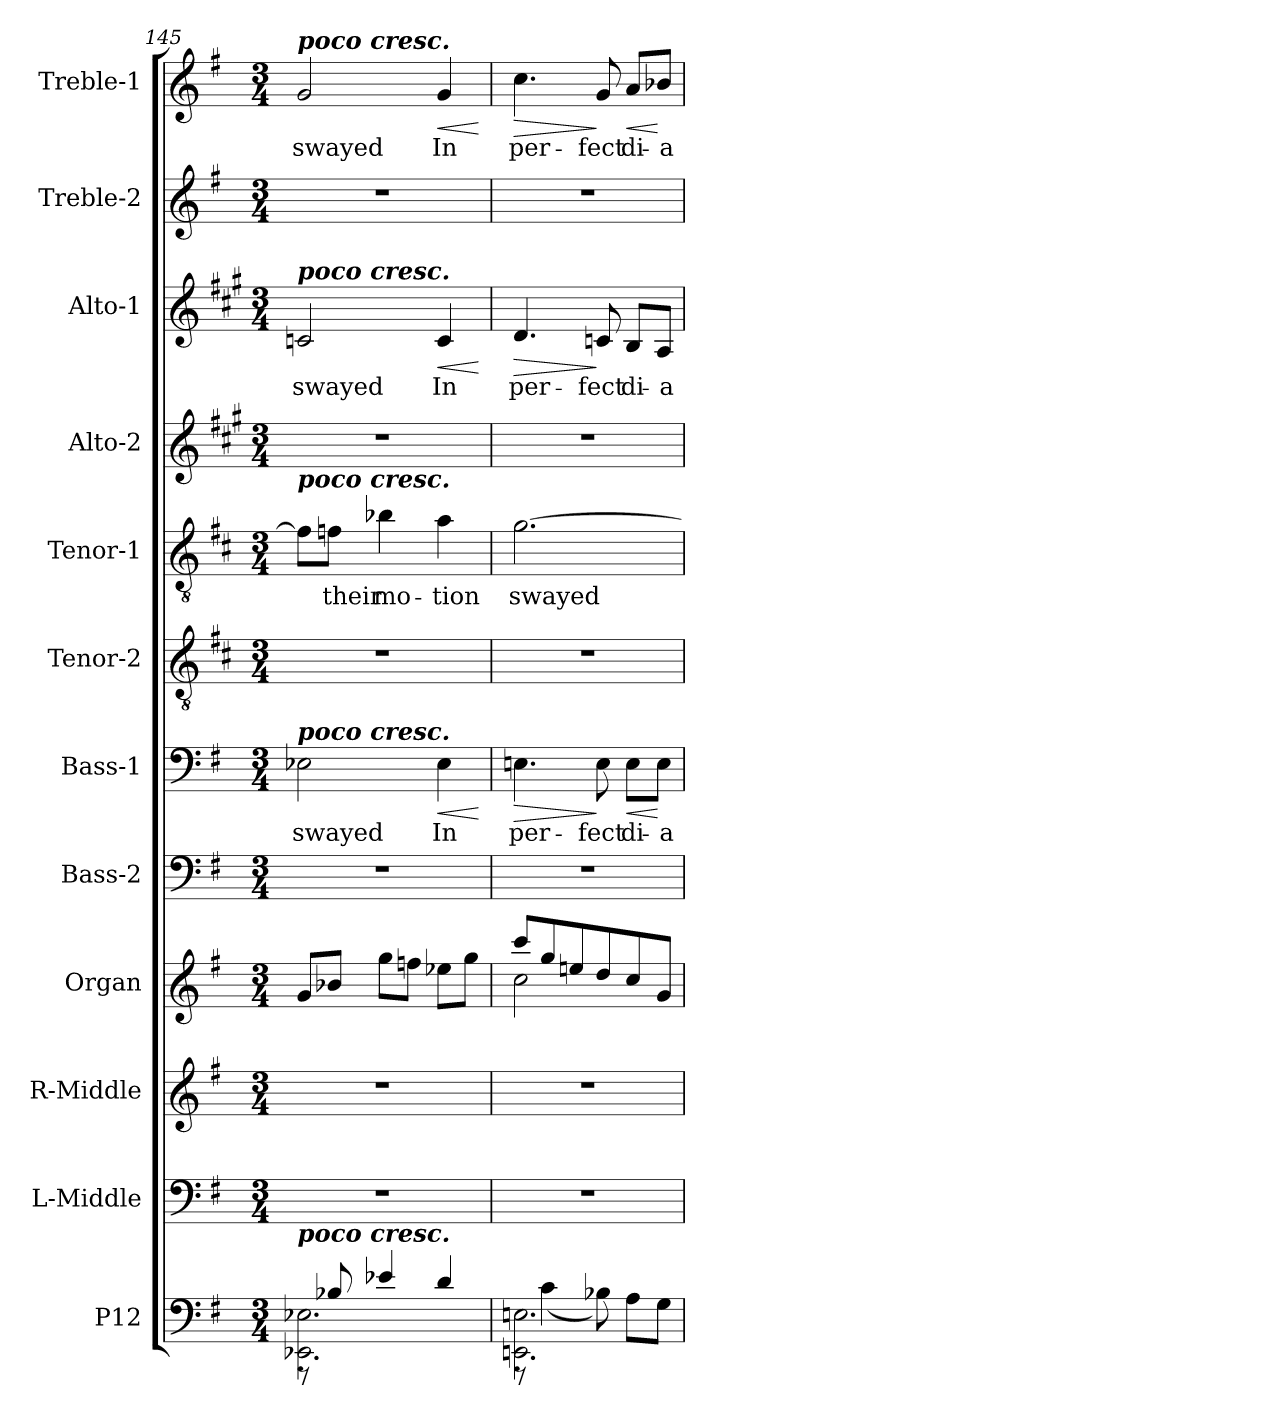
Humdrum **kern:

**kern	**kern	**kern	**kern	**kern	**kern	**text	**dynam	**kern	**kern	**text	**kern	**kern	**text	**dynam	**kern	**kern	**text	**dynam
*part12	*part11	*part10	*part9	*part8	*part7	*part7	*part7	*part6	*part5	*part5	*part4	*part3	*part3	*part3	*part2	*part1	*part1	*part1
*staff12	*staff11	*staff10	*staff9	*staff8	*staff7	*staff7	*staff7	*staff6	*staff5	*staff5	*staff4	*staff3	*staff3	*staff3	*staff2	*staff1	*staff1	*staff1
*I"P12	*I"L-Middle	*I"R-Middle	*I"Organ	*I"Bass-2	*I"Bass-1	*	*	*I"Tenor-2	*I"Tenor-1	*	*I"Alto-2	*I"Alto-1	*	*	*I"Treble-2	*I"Treble-1	*	*
*	*I'L-M	*	*	*I'B2:	*I'B:	*	*	*I'T2:	*I'T:	*	*I'A2:	*I'A:	*	*	*	*	*	*
!!LO:PB:g=z
*clefF4	*clefF4	*clefG2	*clefG2	*clefF4	*clefF4	*	*	*clefGv2	*clefGv2	*	*clefG2	*clefG2	*	*	*clefG2	*clefG2	*	*
*	*	*	*	*	*	*	*	*ITrd4c7	*ITrd4c7	*	*ITrd1c2	*ITrd1c2	*	*	*ITrd-7c-12	*ITrd-7c-12	*	*
*k[f#]	*k[f#]	*k[f#]	*k[f#]	*k[f#]	*k[f#]	*	*	*k[f#]	*k[f#]	*	*k[f#]	*k[f#]	*	*	*k[f#]	*k[f#]	*	*
*G:	*G:	*G:	*G:	*G:	*G:	*	*	*G:	*G:	*	*G:	*G:	*	*	*G:	*G:	*	*
*M3/4	*M3/4	*M3/4	*M3/4	*M3/4	*M3/4	*	*	*M3/4	*M3/4	*	*M3/4	*M3/4	*	*	*M3/4	*M3/4	*	*
=145	=145	=145	=145	=145	=145	=145	=145	=145	=145	=145	=145	=145	=145	=145	=145	=145	=145	=145
*^	*	*	*	*	*	*	*	*	*	*	*	*	*	*	*	*	*	*
!	!	!LO:N:vis=1	!LO:N:vis=1	!	!LO:N:vis=1	!	!	!	!	!	!	!	!	!	!	!	!	!	!
!	!	!	!	!	!	!	!LO:LY:b:color=#000000	!	!LO:N:vis=1	!	!	!LO:N:vis=1	!	!	!	!	!	!	!
!	!	!	!	!	!	!	!	!	!	!	!	!	!	!LO:LY:b:color=#000000	!	!LO:N:vis=1	!	!	!
!	!	!	!	!	!	!	!	!	!	!	!	!	!	!	!	!	!LO:TX:a:Bi:t=poco cresc.	!	!
!	!	!	!	!	!	!	!	!	!	!	!	!	!LO:TX:a:Bi:t=poco cresc.	!	!	!	!	!	!
!	!	!	!	!	!	!	!	!	!	!LO:TX:a:Bi:t=poco cresc.	!	!	!	!	!	!	!	!	!
!	!	!	!	!	!	!LO:TX:a:Bi:t=poco cresc.	!	!	!	!	!	!	!	!	!	!	!	!	!
!LO:TX:a:Bi:t=poco  cresc.	!	!	!	!	!	!	!	!	!	!	!	!	!	!	!	!	!	!	!
!	!	!	!	!	!	!	!	!	!	!	!	!	!	!	!	!	!	!LO:LY:b:color=#000000	!
2.EE-Xi\ 2.E-Xi	8r	2.r	2.r	8gi/L	2.r	2E-Xi\	swayed	.	2.r	8B-i\L]	.	2.r	2B-Xi/	swayed	.	2.r	2ggi/	swayed	.
!	!	!	!	!	!	!	!	!	!	!	!LO:LY:b:color=#000000	!	!	!	!	!	!	!	!
.	8B-Xi/	.	.	8b-Xi/J	.	.	.	.	.	8B-Xi\J	their	.	.	.	.	.	.	.	.
!	!	!	!	!	!	!	!	!	!	!	!LO:LY:b:color=#000000	!	!	!	!	!	!	!	!
.	4e-Xi/	.	.	8ggi\L	.	.	.	.	.	4e-Xi\	mo-	.	.	.	.	.	.	.	.
.	.	.	.	8ffni\J	.	.	.	.	.	.	.	.	.	.	.	.	.	.	.
!	!	!	!	!	!	!	!LO:LY:b:color=#000000	!LO:HP:b	!	!	!	!	!	!	!	!	!	!	!
!	!	!	!	!	!	!	!	!	!	!	!LO:LY:b:color=#000000	!	!	!	!	!	!	!	!
!	!	!	!	!	!	!	!	!	!	!	!	!	!	!LO:LY:b:color=#000000	!LO:HP:b	!	!	!	!
!	!	!	!	!	!	!	!	!	!	!	!	!	!	!	!	!	!	!LO:LY:b:color=#000000	!LO:HP:b
.	4di/	.	.	8ee-Xi\L	.	4E-i\	In	<	.	4di\	-tion	.	4B-i/	In	<	.	4ggi/	In	<
.	.	.	.	8ggi\J	.	.	.	.	.	.	.	.	.	.	.	.	.	.	.
*v	*v	*	*	*	*	*	*	*	*	*	*	*	*	*	*	*	*	*	*
.	.	.	.	.	.	.	[	.	.	.	.	.	.	[	.	.	.	[
=146	=146	=146	=146	=146	=146	=146	=146	=146	=146	=146	=146	=146	=146	=146	=146	=146	=146	=146
*^	*	*	*	*	*	*	*	*	*	*	*	*	*	*	*	*	*	*
!	!	!LO:N:vis=1	!LO:N:vis=1	!	!LO:N:vis=1	!	!	!	!	!	!	!	!	!	!	!	!	!	!
*	*	*	*	*^	*	*	*	*	*	*	*	*	*	*	*	*	*	*	*
!	!	!	!	!	!	!	!	!LO:LY:b:color=#000000	!LO:HP:b	!LO:N:vis=1	!	!	!	!	!	!	!	!	!	!
!	!	!	!	!	!	!	!	!	!	!	!	!LO:LY:b:color=#000000	!LO:N:vis=1	!	!	!	!	!	!	!
!	!	!	!	!	!	!	!	!	!	!	!	!	!	!	!LO:LY:b:color=#000000	!LO:HP:b	!LO:N:vis=1	!	!	!
!	!	!	!	!	!	!	!	!	!	!	!	!	!	!	!	!	!	!	!LO:LY:b:color=#000000	!LO:HP:b
2.EEni\ 2.Eni	8r	2.r	2.r	8ccci/L	2cci\	2.r	4.Eni\	per-	>	2.r	[2.ci\	swayed	2.r	4.ci/	per-	>	2.r	4.ccci\	per-	>
.	(4ci\	.	.	8ggi/	.	.	.	.	.	.	.	.	.	.	.	.	.	.	.	.
.	.	.	.	8eeni/	.	.	.	.	.	.	.	.	.	.	.	.	.	.	.	.
!	!	!	!	!	!	!	!	!LO:LY:b:color=#000000	!	!	!	!	!	!	!	!	!	!	!	!
!	!	!	!	!	!	!	!	!	!	!	!	!	!	!	!LO:LY:b:color=#000000	!	!	!	!	!
!	!	!	!	!	!	!	!	!	!	!	!	!	!	!	!	!	!	!	!LO:LY:b:color=#000000	!
.	8B-Xi\)	.	.	8ddi/	.	.	8Ei\	-fect	]	.	.	.	.	8B-Xi/	-fect	]	.	8ggi/	-fect	]
!	!	!	!	!	!	!	!	!LO:LY:b:color=#000000	!LO:HP:b	!	!	!	!	!	!	!	!	!	!	!
!	!	!	!	!	!	!	!	!	!	!	!	!	!	!	!LO:LY:b:color=#000000	!	!	!	!	!
!	!	!	!	!	!	!	!	!	!	!	!	!	!	!	!	!	!	!	!LO:LY:b:color=#000000	!LO:HP:b
.	8Ai\L	.	.	8cci/	4ryy	.	8Ei\L	di-	<	.	.	.	.	8Ai/L	di-	.	.	8aai/L	di-	<
!	!	!	!	!	!	!	!	!LO:LY:b:color=#000000	!	!	!	!	!	!	!	!	!	!	!	!
!	!	!	!	!	!	!	!	!	!	!	!	!	!	!	!LO:LY:b:color=#000000	!	!	!	!	!
!	!	!	!	!	!	!	!	!	!	!	!	!	!	!	!	!	!	!	!LO:LY:b:color=#000000	!
.	8Gi\J	.	.	8gi/J	.	.	8Ei\J	-a-	[	.	.	.	.	8Gi/J	-a-	.	.	8bb-Xi/J	-a-	[
*v	*v	*	*	*v	*v	*	*	*	*	*	*	*	*	*	*	*	*	*	*	*
=	=	=	=	=	=	=	=	=	=	=	=	=	=	=	=	=	=	=
*-	*-	*-	*-	*-	*-	*-	*-	*-	*-	*-	*-	*-	*-	*-	*-	*-	*-	*-
